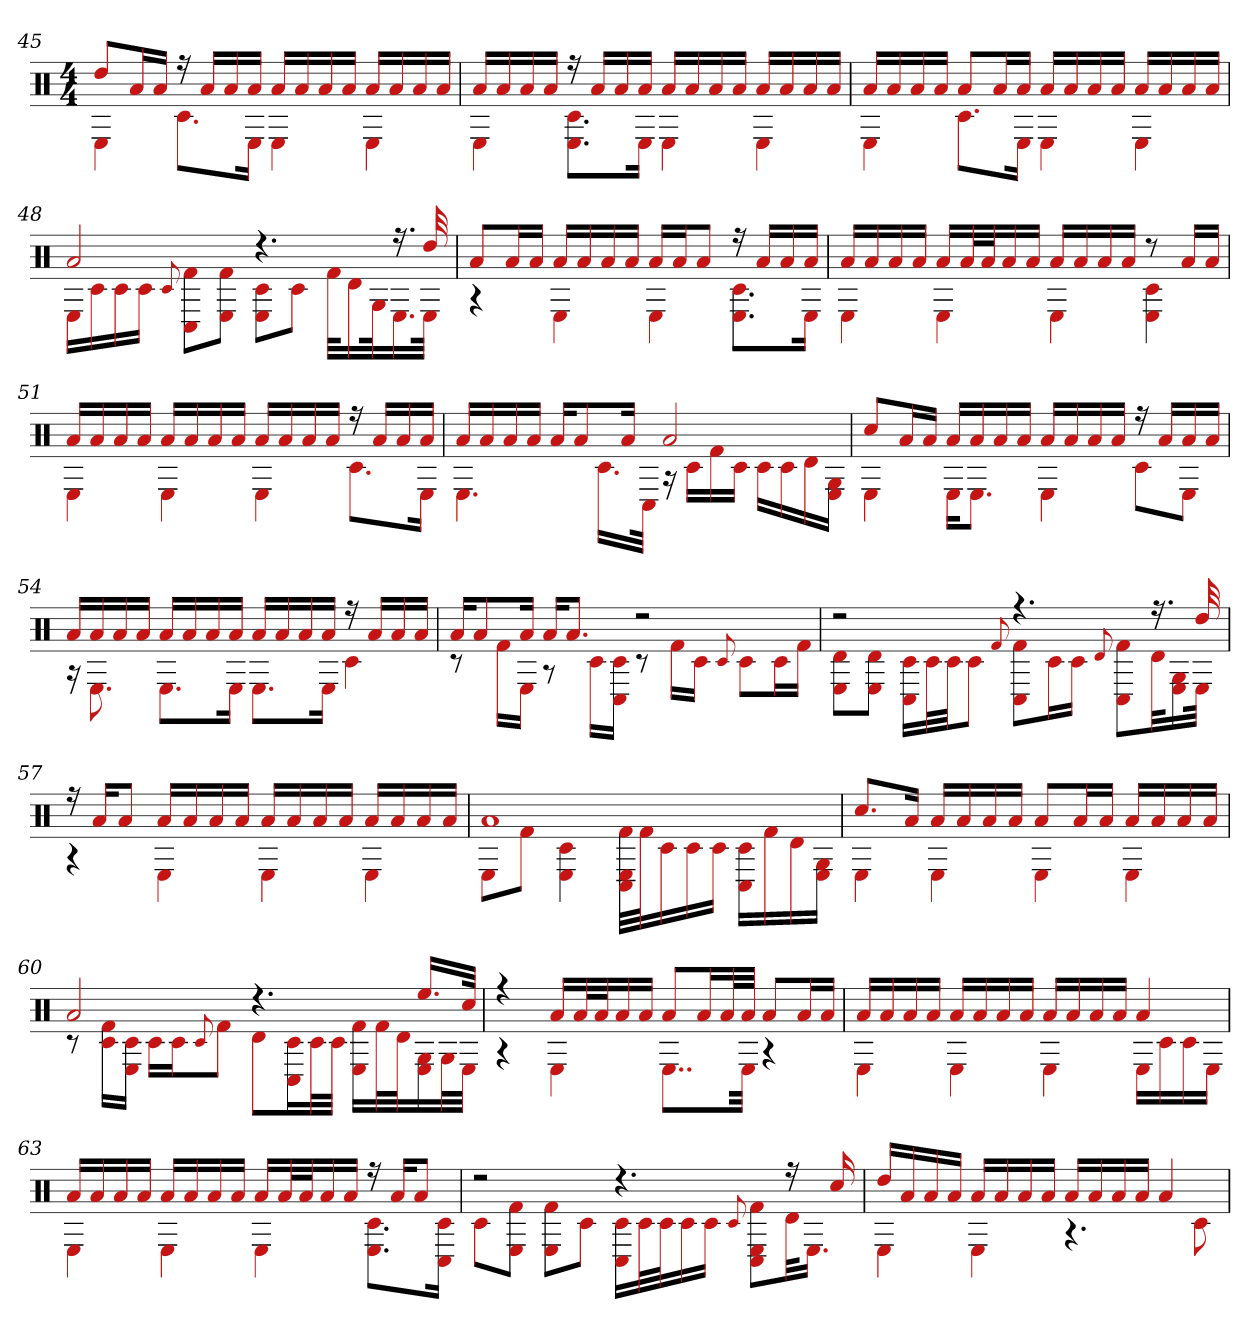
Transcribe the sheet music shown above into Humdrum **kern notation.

**kern
*part1
*staff1
*clefX
*k[]
*M4/4
=45
*^
8ddL	4E
16aL	.
16aJJ	.
16r	8.c#L
16aLL	.
16a	.
16aJJ	16EJk
16aLL	4E
16a	.
16a	.
16aJJ	.
16aLL	4E
16a	.
16a	.
16aJJ	.
=46	=46
16aLL	4E
16a	.
16a	.
16aJJ	.
16r	8.E 8.c#L
16aLL	.
16a	.
16aJJ	16EJk
16aLL	4E
16a	.
16a	.
16aJJ	.
16aLL	4E
16a	.
16a	.
16aJJ	.
=47	=47
16aLL	4E
16a	.
16a	.
16aJJ	.
8aL	8.c#L
16aL	.
16aJJ	16EJk
16aLL	4E
16a	.
16a	.
16aJJ	.
16aLL	4E
16a	.
16a	.
16aJJ	.
=48	=48
2a	16ELL
.	16c#
.	16c#
.	16c#JJ
.	8qqc#
.	8C# 8f#L
.	8f# 8EJ
4.r	8E 8c#L
.	8c#J
.	32f#KLL
.	16d
.	32Gk
16.r	16.E
32dd	32EJJk
=49	=49
8aL	4r
16aL	.
16aJJ	.
16aLL	4E
16a	.
16a	.
16aJJ	.
16aLL	4E
16aJ	.
8aJ	.
16r	8.E 8.c#L
16aLL	.
16a	.
16aJJ	16EJk
=50	=50
16aLL	4E
16a	.
16a	.
16aJJ	.
16aLL	4E
32aL	.
32aJ	.
16a	.
16aJJ	.
16aLL	4E
16a	.
16a	.
16aJJ	.
8r	4c# 4E
16aLL	.
16aJJ	.
=51	=51
16aLL	4E
16a	.
16a	.
16aJJ	.
16aLL	4E
16a	.
16a	.
16aJJ	.
16aLL	4E
16a	.
16a	.
16aJJ	.
16r	8.c#L
16aLL	.
16a	.
16aJJ	16EJk
=52	=52
16aLL	4.E
16a	.
16a	.
16aJJ	.
16aKL	.
8a	.
.	16.c#LL
16aJk	.
.	32C#JJk
2a	16r
.	16c#LL
.	16f#
.	16c#JJ
.	16c#LL
.	16c#
.	16d
.	16G 16EJJ
=53	=53
8cc#L	4E
16aL	.
16aJJ	.
16aLL	16EKL
16a	8.EJ
16a	.
16aJJ	.
16aLL	4E
16a	.
16a	.
16aJJ	.
16r	8c#L
16aLL	.
16a	8EJ
16aJJ	.
=54	=54
16aLL	16r
16a	8.E
16a	.
16aJJ	.
16aLL	8.EL
16a	.
16a	.
16aJJ	16EJk
16aLL	8.EL
16a	.
16a	.
16aJJ	16EJk
16r	4c#
16aLL	.
16a	.
16aJJ	.
=55	=55
16aKL	8r
8a	.
.	16f#LL
16aJk	16EJJ
16aKL	8r
8.aJ	.
.	16c#LL
.	16c# 16C#JJ
2r	8r
.	16f#LL
.	16c#JJ
.	8qqc#
.	8c#L
.	16c#L
.	16f#JJ
=56	=56
2r	8d 8EL
.	8E 8dJ
.	16C# 16c#LL
.	32c#L
.	32c#JJ
.	8c#J
.	8qqf#
4.r	8C# 8f#L
.	16c#L
.	16c#JJ
.	8qqd
.	8C# 8f#L
16.r	32dkL
.	16E 16G
32dd	32EJJk
=57	=57
16r	4r
16aKL	.
8aJ	.
16aLL	4E
16a	.
16a	.
16aJJ	.
16aLL	4E
16a	.
16a	.
16aJJ	.
16aLL	4E
16a	.
16a	.
16aJJ	.
=58	=58
1a	8EL
.	8f#J
.	4E 4c#
.	32C# 32E 32f#LLL
.	32f#J
.	16c#
.	16c#
.	16c#JJ
.	16c# 16C#LL
.	16f#
.	16d
.	16E 16GJJ
=59	=59
8.cc#L	4E
16aJk	.
16aLL	4E
16a	.
16a	.
16aJJ	.
8aL	4E
16aL	.
16aJJ	.
16aLL	4E
16a	.
16a	.
16aJJ	.
=60	=60
2a	8r
.	16c# 16f#LL
.	16c# 16EJJ
.	16c#LL
.	16c#J
.	8qqc#
.	8f#J
4.r	8dL
.	16C# 16c#L
.	32c#L
.	32c#JJJ
.	16E 16f#LL
.	32f#L
.	32dJ
16.eeLL	16G 16E
.	32GL
32cc#JJk	32EJJJ
=61	=61
4r	4r
16aLL	4E
32aL	.
32aJ	.
16a	.
16aJJ	.
8aL	8..EL
16aL	.
32aL	.
32aJJJ	32EJkk
8aL	4r
16aL	.
16aJJ	.
=62	=62
16aLL	4E
16a	.
16a	.
16aJJ	.
16aLL	4E
16a	.
16a	.
16aJJ	.
16aLL	4E
16a	.
16a	.
16aJJ	.
4a	16ELL
.	16c#
.	16c#
.	16EJJ
=63	=63
16aLL	4E
16a	.
16a	.
16aJJ	.
16aLL	4E
16a	.
16a	.
16aJJ	.
16aLL	4E
32aL	.
32aJ	.
16a	.
16aJJ	.
16r	8.c# 8.EL
16aKL	.
8aJ	.
.	16c# 16C#Jk
=64	=64
2r	8c#L
.	8f# 8EJ
.	8E 8f#L
.	8c#J
4.r	16C# 16c#LL
.	32c#L
.	32c#J
.	16c#
.	16c#JJ
.	8qqc#
.	8E 8C# 8f#L
16r	32dkL
.	16.EJJ
16cc#	.
=65	=65
16ddLL	4E
16a	.
16a	.
16aJJ	.
16aLL	4E
16a	.
16a	.
16aJJ	.
16aLL	4.r
16a	.
16a	.
16aJJ	.
4a	.
.	8c#
*v	*v
=
*-
